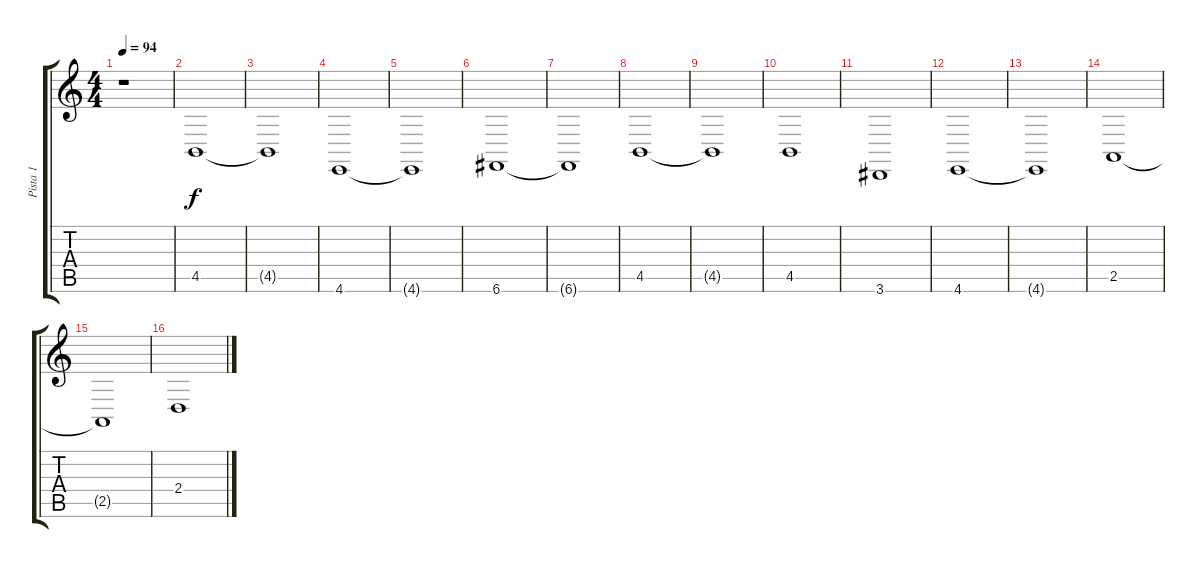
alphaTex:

\track ("Pista 1" "Pista 1") {instrument pad2warm}
\staff {score tabs}
\tuning (Eb4 C4 G3 C3 G2 C2) {hide}
\ts (4 4)
\tempo 94
\clef g2
\ks c
r.1{dy f instrument pad2warm} |
4.5.1 |
4.5{t}.1 |
4.6.1 |
4.6{t}.1 |
6.6.1 |
6.6{t}.1 |
4.5.1 |
4.5{t}.1 |
4.5.1 |
3.6.1 |
4.6.1 |
4.6{t}.1 |
2.5.1 |
2.5{t}.1 |
2.4.1
